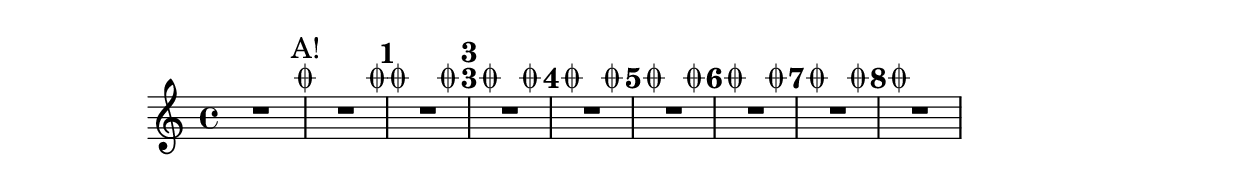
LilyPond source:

\version "2.23.6"
#(ly:set-option 'warning-as-error #t)

\header {
  texidoc = "LilyPond issues warnings when @code{\\codaMark @var{n}}
conflicts with certain other simultaneous marks, and engraves only
the first.

Coda marks 1 to@tie{}3 should appear with various rehearsal marks.
Coda marks 4 to@tie{}8 should appear alone."
}

\layout {
  \context {
    \Score
    rehearsalMarkFormatter = #format-mark-numbers
  }
}

\parallelMusic upper,lower {
  R1 \codaMark 1 |
  R1 \mark "A!" |
  %% no warning

  R1 \codaMark 2 |
  R1 \mark \default |
  %% no warning

  R1 \codaMark 3 |
  R1 \mark 3 |
  %% no warning

  R1 \codaMark 4 |
  R1 \segnoMark \default |
  #(ly:expect-warning (ly:translate-cpp-warning-scheme
                       "conflict with event: `%s'") "coda-mark-event")
  #(ly:expect-warning (ly:translate-cpp-warning-scheme
                       "discarding event: `%s'") "segno-mark-event")

  R1 \codaMark 5 |
  R1 \segnoMark 9 |
  #(ly:expect-warning (ly:translate-cpp-warning-scheme
                       "conflict with event: `%s'") "coda-mark-event")
  #(ly:expect-warning (ly:translate-cpp-warning-scheme
                       "discarding event: `%s'") "segno-mark-event")

  R1 \codaMark 6 |
  R1 \codaMark \default |
  %% no warning

  R1 \codaMark 7 |
  R1 \codaMark 3 |
  #(ly:expect-warning (ly:translate-cpp-warning-scheme
                       "conflict with event: `%s'") "coda-mark-event")
  #(ly:expect-warning (ly:translate-cpp-warning-scheme
                       "discarding event: `%s'") "coda-mark-event")

  R1 \codaMark 8 |
  R1 \sectionLabel "Coda" |
  #(ly:expect-warning (ly:translate-cpp-warning-scheme
                       "conflict with event: `%s'") "coda-mark-event")
  #(ly:expect-warning (ly:translate-cpp-warning-scheme
                       "discarding event: `%s'") "section-label-event")

  R1 |
  R1 |
}

\new Staff <<
  \new Voice \upper
  \new Voice \lower
>>
